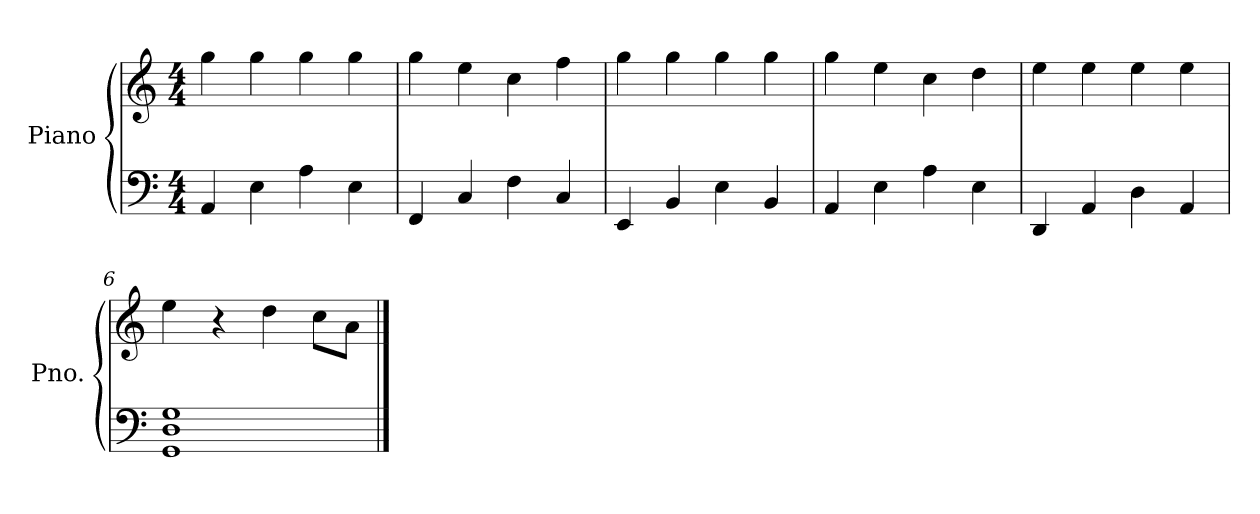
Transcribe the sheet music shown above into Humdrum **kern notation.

**kern	**kern
*part1	*part1
*staff2	*staff1
*I"Piano	*
*I'Pno.	*
*clefF4	*clefG2
*k[]	*k[]
*M4/4	*M4/4
=1	=1
4AA</	4gg\
4E<\	4gg\
4A<\	4gg\
4E<\	4gg\
=2	=2
4FF/	4gg\
4C/	4ee\
4F\	4cc\
4C/	4ff\
=3	=3
4EE/	4gg\
4BB/	4gg\
4E\	4gg\
4BB/	4gg\
=4	=4
4AA/	4gg\
4E\	4ee\
4A\	4cc\
4E\	4dd\
=5	=5
4DD/	4ee\
4AA/	4ee\
4D\	4ee\
4AA/	4ee\
=6	=6
1GG 1D 1G	4ee\
.	4r
.	4dd\
.	8cc\L
.	8a\J
==	==
*-	*-
